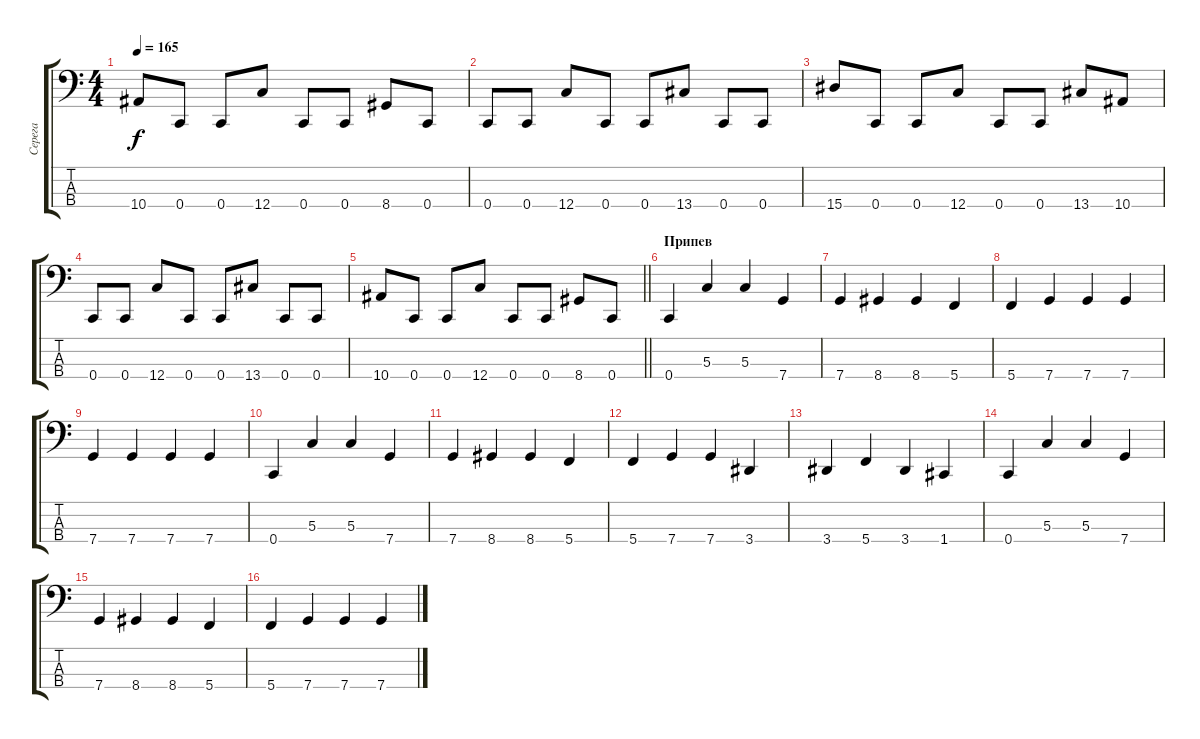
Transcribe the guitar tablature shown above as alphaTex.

\track ("Серега" "Серега") {instrument electricbasspick}
\staff {score tabs}
\tuning (F2 C2 G1 C1) {hide}
\ts (4 4)
\tempo 165
\clef f4
\ks c
10.4.8{dy f} 0.4.8 0.4.8 12.4.8 0.4.8 0.4.8 8.4.8 0.4.8 |
0.4.8 0.4.8 12.4.8 0.4.8 0.4.8 13.4.8 0.4.8 0.4.8 |
15.4.8 0.4.8 0.4.8 12.4.8 0.4.8 0.4.8 13.4.8 10.4.8 |
0.4.8 0.4.8 12.4.8 0.4.8 0.4.8 13.4.8 0.4.8 0.4.8 |
\barLineRight lightlight
10.4.8 0.4.8 0.4.8 12.4.8 0.4.8 0.4.8 8.4.8 0.4.8 |
\section ("" "Припев")
0.4.4 5.3.4 5.3.4 7.4.4 |
7.4.4 8.4.4 8.4.4 5.4.4 |
5.4.4 7.4.4 7.4.4 7.4.4 |
7.4.4 7.4.4 7.4.4 7.4.4 |
0.4.4 5.3.4 5.3.4 7.4.4 |
7.4.4 8.4.4 8.4.4 5.4.4 |
5.4.4 7.4.4 7.4.4 3.4.4 |
3.4.4 5.4.4 3.4.4 1.4.4 |
0.4.4 5.3.4 5.3.4 7.4.4 |
7.4.4 8.4.4 8.4.4 5.4.4 |
5.4.4 7.4.4 7.4.4 7.4.4
